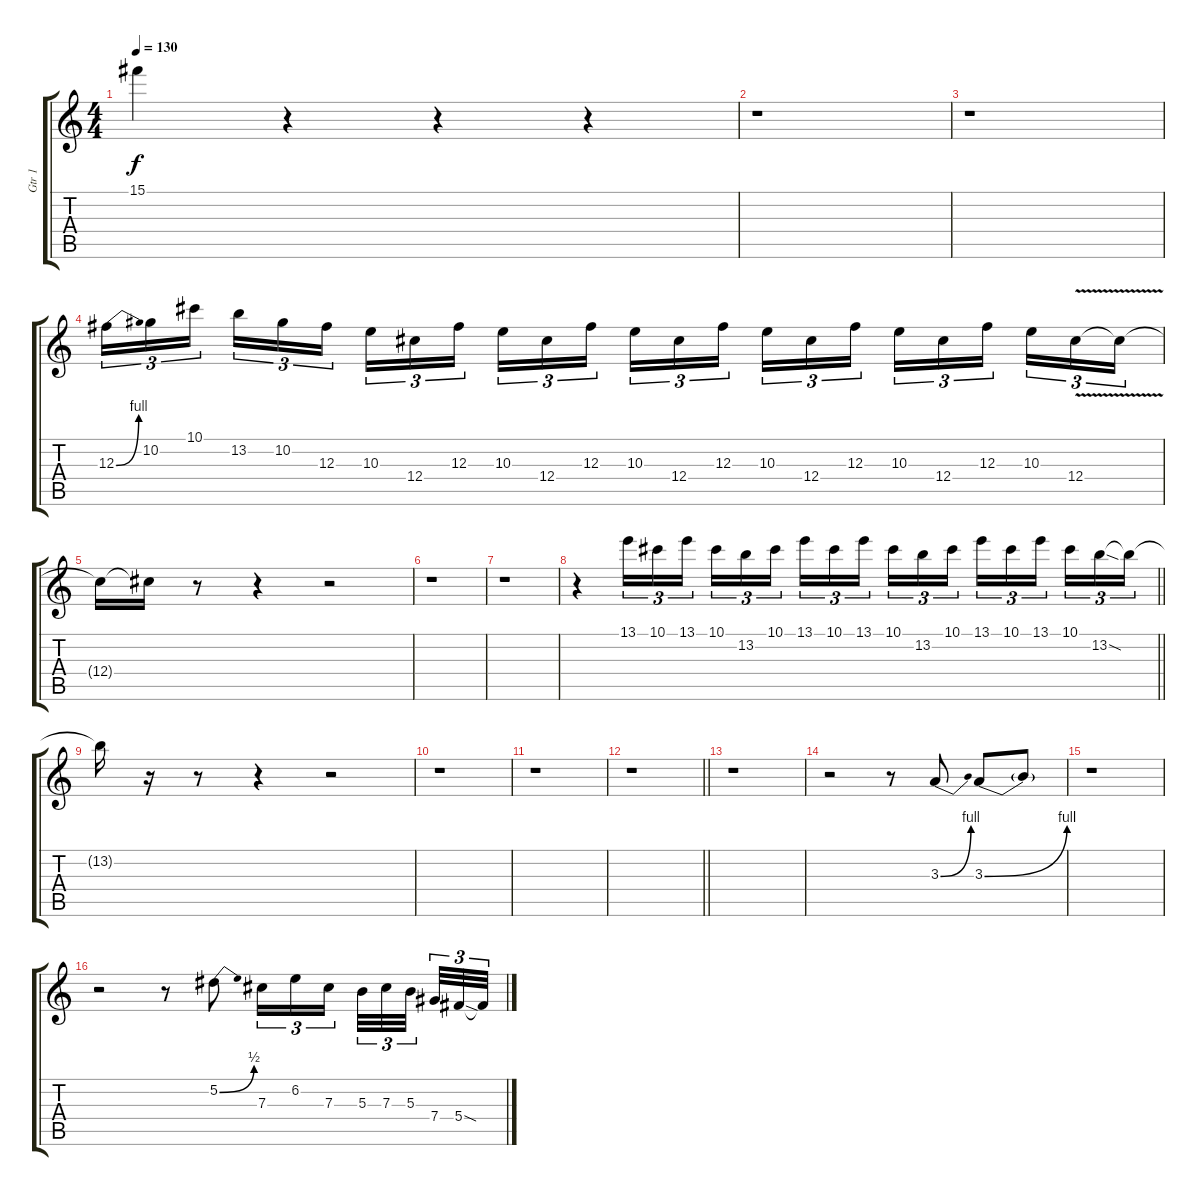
\track ("Gtr 1" "Gtr 1") {instrument distortionguitar}
\staff {score tabs}
\tuning (Eb4 Bb3 Gb3 Db3 Ab2 Eb2) {hide}
\ts (4 4)
\tempo 130
\clef g2
\ks c
15.1{t}.4{dy f volume 12} r.4{volume 16} r.4 r.4 |
r.1 |
r.1 |
12.3{be (bend 0 0 60 4)}.16{tu (3 2)} 10.2.16{tu (3 2)} 10.1.16{tu (3 2)} 13.2.16{tu (3 2)} 10.2.16{tu (3 2)} 12.3.16{tu (3 2)} 10.3.16{tu (3 2)} 12.4.16{tu (3 2)} 12.3.16{tu (3 2)} 10.3.16{tu (3 2)} 12.4.16{tu (3 2)} 12.3.16{tu (3 2)} 10.3.16{tu (3 2)} 12.4.16{tu (3 2)} 12.3.16{tu (3 2)} 10.3.16{tu (3 2)} 12.4.16{tu (3 2)} 12.3.16{tu (3 2)} 10.3.16{tu (3 2)} 12.4.16{tu (3 2)} 12.3.16{tu (3 2)} 10.3.16{tu (3 2)} 12.4{v}.16{tu (3 2)} 12.4{t}.16{tu (3 2)} |
12.4{t}.16 12.4{t}.16 r.8 r.4 r.2 |
r.1 |
r.1 |
\barLineRight lightlight
r.4 13.1.16{tu (3 2)} 10.1.16{tu (3 2)} 13.1.16{tu (3 2)} 10.1.16{tu (3 2)} 13.2.16{tu (3 2)} 10.1.16{tu (3 2)} 13.1.16{tu (3 2)} 10.1.16{tu (3 2)} 13.1.16{tu (3 2)} 10.1.16{tu (3 2)} 13.2.16{tu (3 2)} 10.1.16{tu (3 2)} 13.1.16{tu (3 2)} 10.1.16{tu (3 2)} 13.1.16{tu (3 2)} 10.1.16{tu (3 2)} 13.2{sod}.16{tu (3 2)} 13.2{t}.16{tu (3 2)} |
13.2{t}.16 r.16 r.8 r.4 r.2 |
r.1 |
r.1 |
\barLineRight lightlight
r.1 |
r.1 |
r.2 r.8 3.3{be (bend 0 0 60 4)}.8 3.3{be (bend 0 0 60 4)}.8 3.3{t}.8 |
r.1 |
r.2 r.8 5.2{be (bend 0 0 60 2)}.8 7.3.16{tu (3 2)} 6.2.16{tu (3 2)} 7.3.16{tu (3 2)} 5.3.32{tu (3 2)} 7.3.32{tu (3 2)} 5.3.32{tu (3 2)} 7.4.32{tu (3 2)} 5.4{sod}.32{tu (3 2)} 5.4{t}.32{tu (3 2)}
